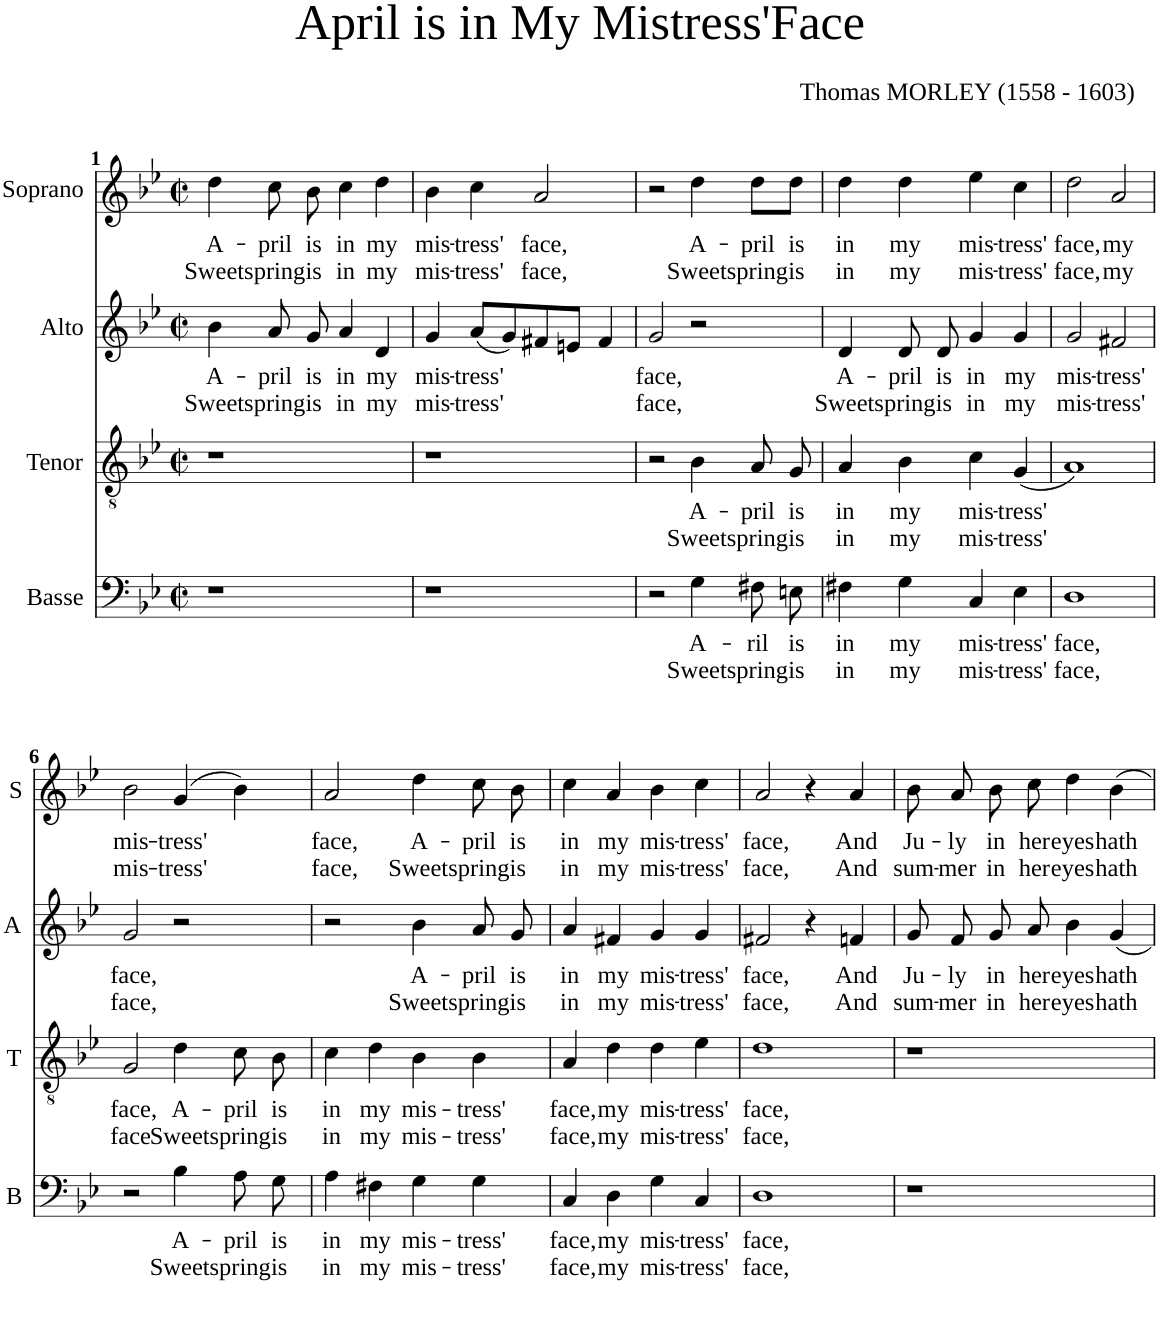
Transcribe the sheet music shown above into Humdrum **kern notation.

**kern	**text	**text	**kern	**text	**text	**kern	**text	**text	**kern	**text	**text
*part4	*part4	*part4	*part3	*part3	*part3	*part2	*part2	*part2	*part1	*part1	*part1
*staff4	*staff4	*staff4	*staff3	*staff3	*staff3	*staff2	*staff2	*staff2	*staff1	*staff1	*staff1
*I"Basse	*	*	*I"Tenor	*	*	*I"Alto	*	*	*I"Soprano	*	*
*I'B	*	*	*I'T	*	*	*I'A	*	*	*I'S	*	*
*clefF4	*	*	*clefGv2	*	*	*clefG2	*	*	*clefG2	*	*
*k[b-e-]	*	*	*k[b-e-]	*	*	*k[b-e-]	*	*	*k[b-e-]	*	*
*M4/4	*	*	*M4/4	*	*	*M4/4	*	*	*M4/4	*	*
*met(c|)	*	*	*met(c|)	*	*	*met(c|)	*	*	*met(c|)	*	*
=1	=1	=1	=1	=1	=1	=1	=1	=1	=1	=1	=1
!	!	!	!	!	!	!	!LO:LY:b	!LO:LY:b	!	!LO:LY:b	!LO:LY:b
1r	.	.	1r	.	.	4b-\	A-	Sweet	4dd\	A-	Sweet
!	!	!	!	!	!	!	!LO:LY:b	!LO:LY:b	!	!LO:LY:b	!LO:LY:b
.	.	.	.	.	.	8a/	-pril	spring	8cc\	-pril	spring
!	!	!	!	!	!	!	!LO:LY:b	!LO:LY:b	!	!LO:LY:b	!LO:LY:b
.	.	.	.	.	.	8g/	is	is	8b-\	is	is
!	!	!	!	!	!	!	!LO:LY:b	!LO:LY:b	!	!LO:LY:b	!LO:LY:b
.	.	.	.	.	.	4a/	in	in	4cc\	in	in
!	!	!	!	!	!	!	!LO:LY:b	!LO:LY:b	!	!LO:LY:b	!LO:LY:b
.	.	.	.	.	.	4d/	my	my	4dd\	my	my
=2	=2	=2	=2	=2	=2	=2	=2	=2	=2	=2	=2
!	!	!	!	!	!	!	!LO:LY:b	!LO:LY:b	!	!LO:LY:b	!LO:LY:b
1r	.	.	1r	.	.	4g/	mis-	mis-	4b-\	mis-	mis-
!	!	!	!	!	!	!	!LO:LY:b	!LO:LY:b	!	!LO:LY:b	!LO:LY:b
.	.	.	.	.	.	(8a/L	-tress'	-tress'	4cc\	-tress'	-tress'
.	.	.	.	.	.	8g/)	.	.	.	.	.
!	!	!	!	!	!	!	!	!	!	!LO:LY:b	!LO:LY:b
.	.	.	.	.	.	8f#X/	.	.	2a/	face,	face,
.	.	.	.	.	.	8en/J	.	.	.	.	.
.	.	.	.	.	.	4f#/	.	.	.	.	.
=3	=3	=3	=3	=3	=3	=3	=3	=3	=3	=3	=3
!	!	!	!	!	!	!	!LO:LY:b	!LO:LY:b	!	!	!
2r	.	.	2r	.	.	2g/	face,	face,	2r	.	.
!	!LO:LY:b	!LO:LY:b	!	!LO:LY:b	!LO:LY:b	!	!	!	!	!LO:LY:b	!LO:LY:b
4G\	A-	Sweet	4B-\	A-	Sweet	2r	.	.	4dd\	A-	Sweet
!	!LO:LY:b	!LO:LY:b	!	!LO:LY:b	!LO:LY:b	!	!	!	!	!LO:LY:b	!LO:LY:b
8F#X\L	-ril	spring	8A/L	-pril	spring	.	.	.	8dd\L	-pril	spring
!	!LO:LY:b	!LO:LY:b	!	!LO:LY:b	!LO:LY:b	!	!	!	!	!LO:LY:b	!LO:LY:b
8En\J	is	is	8G/J	is	is	.	.	.	8dd\J	is	is
=4	=4	=4	=4	=4	=4	=4	=4	=4	=4	=4	=4
!	!LO:LY:b	!LO:LY:b	!	!LO:LY:b	!LO:LY:b	!	!LO:LY:b	!LO:LY:b	!	!LO:LY:b	!LO:LY:b
4F#X\	in	in	4A/	in	in	4d/	A-	Sweet	4dd\	in	in
!	!LO:LY:b	!LO:LY:b	!	!LO:LY:b	!LO:LY:b	!	!LO:LY:b	!LO:LY:b	!	!LO:LY:b	!LO:LY:b
4G\	my	my	4B-\	my	my	8d/	-pril	spring	4dd\	my	my
!	!	!	!	!	!	!	!LO:LY:b	!LO:LY:b	!	!	!
.	.	.	.	.	.	8d/	is	is	.	.	.
!	!LO:LY:b	!LO:LY:b	!	!LO:LY:b	!LO:LY:b	!	!LO:LY:b	!LO:LY:b	!	!LO:LY:b	!LO:LY:b
4C/	mis-	mis-	4c\	mis-	mis-	4g/	in	in	4ee-\	mis-	mis-
!	!LO:LY:b	!LO:LY:b	!	!LO:LY:b	!LO:LY:b	!	!LO:LY:b	!LO:LY:b	!	!LO:LY:b	!LO:LY:b
4E-\	-tress'	-tress'	(4G/	-tress'	-tress'	4g/	my	my	4cc\	-tress'	-tress'
=5	=5	=5	=5	=5	=5	=5	=5	=5	=5	=5	=5
!	!LO:LY:b	!LO:LY:b	!	!	!	!	!LO:LY:b	!LO:LY:b	!	!LO:LY:b	!LO:LY:b
1D	face,	face,	1A)	.	.	2g/	mis-	mis-	2dd\	face,	face,
!	!	!	!	!	!	!	!LO:LY:b	!LO:LY:b	!	!LO:LY:b	!LO:LY:b
.	.	.	.	.	.	2f#X/	-tress'	-tress'	2a/	my	my
!!LO:LB:g=z
=6	=6	=6	=6	=6	=6	=6	=6	=6	=6	=6	=6
!	!	!	!	!LO:LY:b	!LO:LY:b	!	!LO:LY:b	!LO:LY:b	!	!LO:LY:b	!LO:LY:b
2r	.	.	2G/	face,	face	2g/	face,	face,	2b-\	mis-	mis-
!	!LO:LY:b	!LO:LY:b	!	!LO:LY:b	!LO:LY:b	!	!	!	!	!LO:LY:b	!LO:LY:b
4B-\	A-	Sweet	4d\	A-	Sweet	2r	.	.	(4g/	-tress'	-tress'
!	!LO:LY:b	!LO:LY:b	!	!LO:LY:b	!LO:LY:b	!	!	!	!	!	!
8A\L	-pril	spring	8c\L	-pril	spring	.	.	.	4b-\)	.	.
!	!LO:LY:b	!LO:LY:b	!	!LO:LY:b	!LO:LY:b	!	!	!	!	!	!
8G\J	is	is	8B-\J	is	is	.	.	.	.	.	.
=7	=7	=7	=7	=7	=7	=7	=7	=7	=7	=7	=7
!	!LO:LY:b	!LO:LY:b	!	!LO:LY:b	!LO:LY:b	!	!	!	!	!LO:LY:b	!LO:LY:b
4A\	in	in	4c\	in	in	2r	.	.	2a/	face,	face,
!	!LO:LY:b	!LO:LY:b	!	!LO:LY:b	!LO:LY:b	!	!	!	!	!	!
4F#X\	my	my	4d\	my	my	.	.	.	.	.	.
!	!LO:LY:b	!LO:LY:b	!	!LO:LY:b	!LO:LY:b	!	!LO:LY:b	!LO:LY:b	!	!LO:LY:b	!LO:LY:b
4G\	mis-	mis-	4B-\	mis-	mis-	4b-\	A-	Sweet	4dd\	A-	Sweet
!	!LO:LY:b	!LO:LY:b	!	!LO:LY:b	!LO:LY:b	!	!LO:LY:b	!LO:LY:b	!	!LO:LY:b	!LO:LY:b
4G\	-tress'	-tress'	4B-\	-tress'	-tress'	8a/	-pril	spring	8cc\	-pril	spring
!	!	!	!	!	!	!	!LO:LY:b	!LO:LY:b	!	!LO:LY:b	!LO:LY:b
.	.	.	.	.	.	8g/	is	is	8b-\	is	is
=8	=8	=8	=8	=8	=8	=8	=8	=8	=8	=8	=8
!	!LO:LY:b	!LO:LY:b	!	!LO:LY:b	!LO:LY:b	!	!LO:LY:b	!LO:LY:b	!	!LO:LY:b	!LO:LY:b
4C/	face,	face,	4A/	face,	face,	4a/	in	in	4cc\	in	in
!	!LO:LY:b	!LO:LY:b	!	!LO:LY:b	!LO:LY:b	!	!LO:LY:b	!LO:LY:b	!	!LO:LY:b	!LO:LY:b
4D\	my	my	4d\	my	my	4f#X/	my	my	4a/	my	my
!	!LO:LY:b	!LO:LY:b	!	!LO:LY:b	!LO:LY:b	!	!LO:LY:b	!LO:LY:b	!	!LO:LY:b	!LO:LY:b
4G\	mis-	mis-	4d\	mis-	mis-	4g/	mis-	mis-	4b-\	mis-	mis-
!	!LO:LY:b	!LO:LY:b	!	!LO:LY:b	!LO:LY:b	!	!LO:LY:b	!LO:LY:b	!	!LO:LY:b	!LO:LY:b
4C/	-tress'	-tress'	4e-\	-tress'	-tress'	4g/	-tress'	-tress'	4cc\	-tress'	-tress'
=9	=9	=9	=9	=9	=9	=9	=9	=9	=9	=9	=9
!	!LO:LY:b	!LO:LY:b	!	!LO:LY:b	!LO:LY:b	!	!LO:LY:b	!LO:LY:b	!	!LO:LY:b	!LO:LY:b
1D	face,	face,	1d	face,	face,	2f#X/	face,	face,	2a/	face,	face,
.	.	.	.	.	.	4r	.	.	4r	.	.
!	!	!	!	!	!	!	!LO:LY:b	!LO:LY:b	!	!LO:LY:b	!LO:LY:b
.	.	.	.	.	.	4fn/	And	And	4a/	And	And
=10	=10	=10	=10	=10	=10	=10	=10	=10	=10	=10	=10
!	!	!	!	!	!	!	!LO:LY:b	!LO:LY:b	!	!LO:LY:b	!LO:LY:b
1r	.	.	1r	.	.	8g/	Ju-	sum-	8b-\	Ju-	sum-
!	!	!	!	!	!	!	!LO:LY:b	!LO:LY:b	!	!LO:LY:b	!LO:LY:b
.	.	.	.	.	.	8f/	-ly	-mer	8a/	-ly	-mer
!	!	!	!	!	!	!	!LO:LY:b	!LO:LY:b	!	!LO:LY:b	!LO:LY:b
.	.	.	.	.	.	8g/	in	in	8b-\	in	in
!	!	!	!	!	!	!	!LO:LY:b	!LO:LY:b	!	!LO:LY:b	!LO:LY:b
.	.	.	.	.	.	8a/	her	her	8cc\	her	her
!	!	!	!	!	!	!	!LO:LY:b	!LO:LY:b	!	!LO:LY:b	!LO:LY:b
.	.	.	.	.	.	4b-\	eyes	eyes	4dd\	eyes	eyes
!	!	!	!	!	!	!	!LO:LY:b	!LO:LY:b	!	!LO:LY:b	!LO:LY:b
.	.	.	.	.	.	4g/	hath	hath	4b-\	hath	hath
=	=	=	=	=	=	=	=	=	=	=	=
*-	*-	*-	*-	*-	*-	*-	*-	*-	*-	*-	*-
